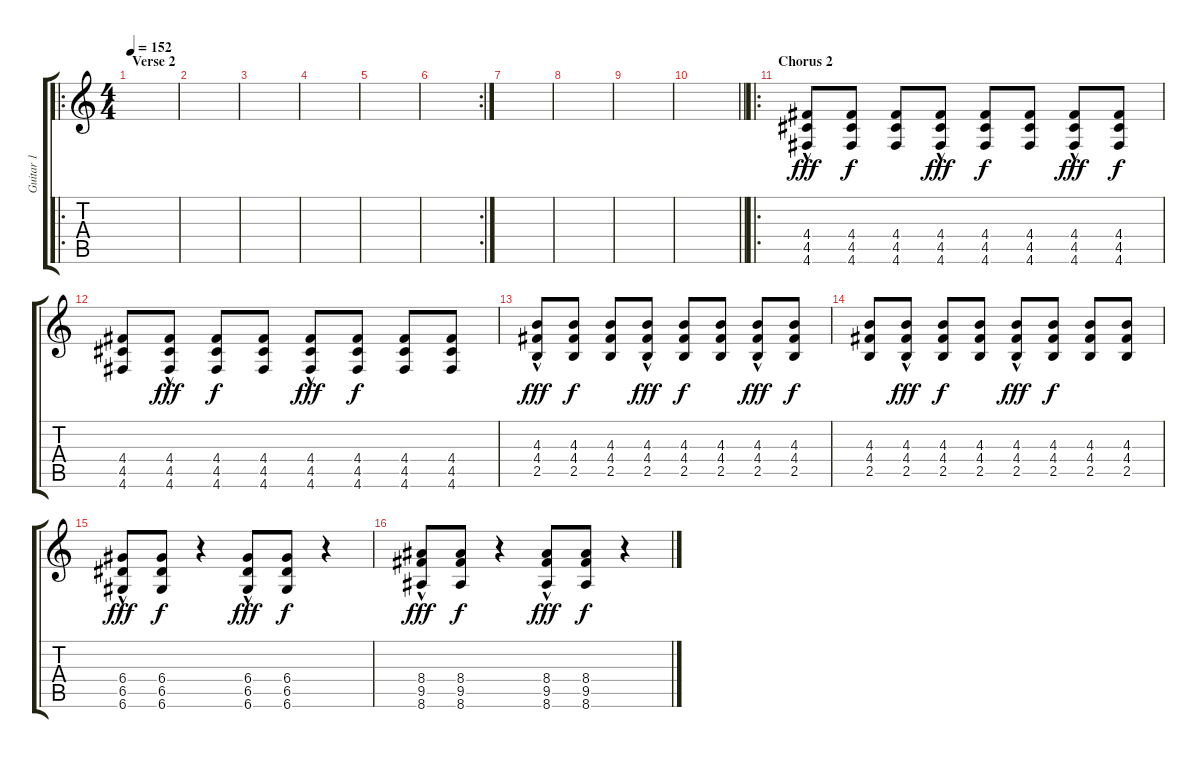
\track ("Guitar 1" "Guitar 1") {instrument distortionguitar}
\staff {score tabs}
\tuning (E4 B3 G3 D3 A2 D2) {hide}
\ro
\ts (4 4)
\section ("" "Verse 2")
\tempo 152
\clef g2
\ks c
|
|
|
|
|
\rc 2
|
|
|
|
\barLineRight lightlight
|
\ro
\section ("" "Chorus 2")
(4.4{hac} 4.5{hac} 4.6{hac}).8{dy fff} (4.4 4.5 4.6).8{dy f} (4.4 4.5 4.6).8 (4.4{hac} 4.5{hac} 4.6{hac}).8{dy fff} (4.4 4.5 4.6).8{dy f} (4.4 4.5 4.6).8 (4.4{hac} 4.5{hac} 4.6{hac}).8{dy fff} (4.4 4.5 4.6).8{dy f} |
(4.4 4.5 4.6).8 (4.4{hac} 4.5{hac} 4.6{hac}).8{dy fff} (4.4 4.5 4.6).8{dy f} (4.4 4.5 4.6).8 (4.4{hac} 4.5{hac} 4.6{hac}).8{dy fff} (4.4 4.5 4.6).8{dy f} (4.4 4.5 4.6).8 (4.4 4.5 4.6).8 |
(4.3{hac} 4.4{hac} 2.5{hac}).8{dy fff} (4.3 4.4 2.5).8{dy f} (4.3 4.4 2.5).8 (4.3{hac} 4.4{hac} 2.5{hac}).8{dy fff} (4.3 4.4 2.5).8{dy f} (4.3 4.4 2.5).8 (4.3{hac} 4.4{hac} 2.5{hac}).8{dy fff} (4.3 4.4 2.5).8{dy f} |
(4.3 4.4 2.5).8 (4.3{hac} 4.4{hac} 2.5{hac}).8{dy fff} (4.3 4.4 2.5).8{dy f} (4.3 4.4 2.5).8 (4.3{hac} 4.4{hac} 2.5{hac}).8{dy fff} (4.3 4.4 2.5).8{dy f} (4.3 4.4 2.5).8 (4.3 4.4 2.5).8 |
(6.4{hac} 6.5{hac} 6.6{hac}).8{dy fff} (6.4 6.5 6.6).8{dy f} r.4 (6.4{hac} 6.5{hac} 6.6{hac}).8{dy fff} (6.4 6.5 6.6).8{dy f} r.4 |
(8.4{hac} 9.5{hac} 8.6{hac}).8{dy fff} (8.4 9.5 8.6).8{dy f} r.4 (8.4{hac} 9.5{hac} 8.6{hac}).8{dy fff} (8.4 9.5 8.6).8{dy f} r.4
